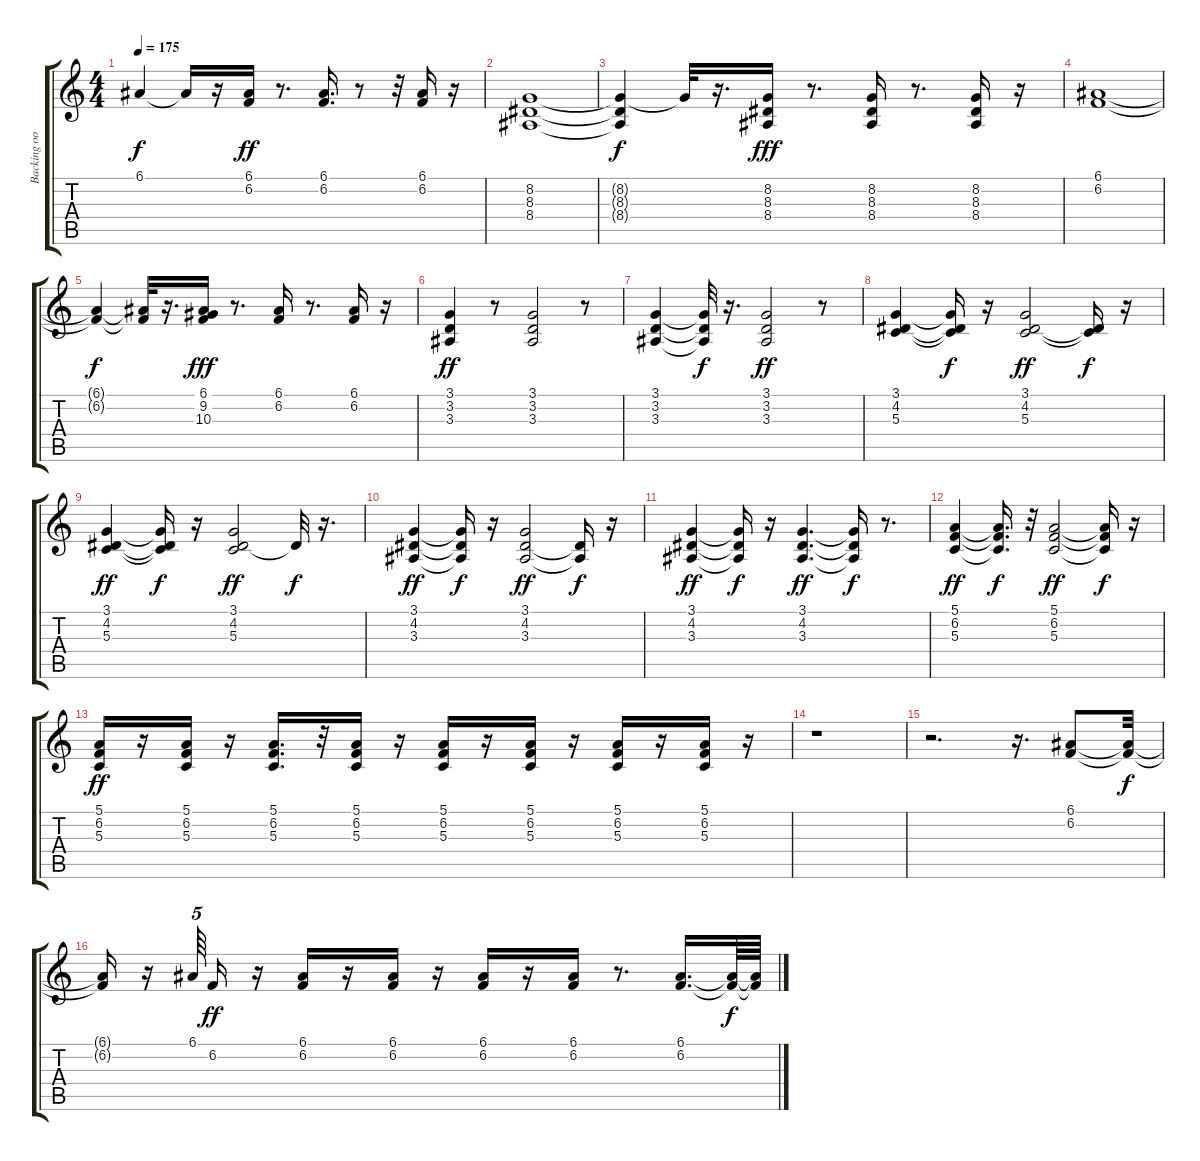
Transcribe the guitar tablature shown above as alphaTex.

\track ("Backing oohs" "Backing oo") {instrument voiceoohs}
\staff {score tabs}
\tuning (E4 B3 G3 D3 A2 E2) {hide}
\ts (4 4)
\tempo 175
\clef g2
\ks c
6.1{t}.4{dy f} 6.1{t}.16 r.16 (6.1 6.2).16{dy ff} r.8{d} (6.1 6.2).16{d} r.8 r.32 (6.1 6.2).16 r.16 |
(8.2 8.3 8.4).1 |
(8.2{t} 8.3{t} 8.4{t}).4{dy f} 8.2{t}.32 r.16{d} (8.2 8.3 8.4).16{dy fff} r.8{d} (8.2 8.3 8.4).16 r.8{d} (8.2 8.3 8.4).16 r.16 |
(6.1 6.2).1 |
(6.1{t} 6.2{t}).4{dy f} (6.1{t} 6.2{t}).32 r.16{d} (6.1 9.2 10.3).16{dy fff} r.8{d} (6.1 6.2).16 r.8{d} (6.1 6.2).16 r.16 |
(3.1 3.2 3.3).4{dy ff} r.8 (3.1 3.2 3.3).2 r.8 |
(3.1 3.2 3.3).4 (3.1{t} 3.2{t} 3.3{t}).32{dy f} r.16{d} (3.1 3.2 3.3).2{dy ff} r.8 |
(3.1 4.2 5.3).4 (3.1{t} 4.2{t} 5.3{t}).16{dy f} r.16 (3.1 4.2 5.3).2{dy ff} (4.2{t} 5.3{t}).16{dy f} r.16 |
(3.1 4.2 5.3).4{dy ff} (3.1{t} 4.2{t} 5.3{t}).16{dy f} r.16 (3.1 4.2 5.3).2{dy ff} 4.2{t}.32{dy f} r.16{d} |
(3.1 4.2 3.3).4{dy ff} (3.1{t} 4.2{t} 3.3{t}).16{dy f} r.16 (3.1 4.2 3.3).2{dy ff} (4.2{t} 3.3{t}).16{dy f} r.16 |
(3.1 4.2 3.3).4{dy ff} (3.1{t} 4.2{t} 3.3{t}).16{dy f} r.16 (3.1 4.2 3.3).4{d dy ff} (3.1{t} 4.2{t} 3.3{t}).16{dy f} r.8{d} |
(5.1 6.2 5.3).4{dy ff} (5.1{t} 6.2{t} 5.3{t}).16{d dy f} r.32 (5.1 6.2 5.3).2{dy ff} (5.1{t} 6.2{t} 5.3{t}).16{dy f} r.16 |
(5.1 6.2 5.3).16{dy ff} r.16 (5.1 6.2 5.3).16 r.16 (5.1 6.2 5.3).16{d} r.32 (5.1 6.2 5.3).16 r.16 (5.1 6.2 5.3).16 r.16 (5.1 6.2 5.3).16 r.16 (5.1 6.2 5.3).16 r.16 (5.1 6.2 5.3).16 r.16 |
r.1 |
r.2{d} r.16{d} (6.1 6.2).8 (6.1{t} 6.2{t}).32{dy f} |
(6.1{t} 6.2{t}).16 r.16 6.1.64{tu (5 4)} 6.2.16{dy ff} r.16 (6.1 6.2).16 r.16 (6.1 6.2).16 r.16 (6.1 6.2).16 r.16 (6.1 6.2).16 r.8{d} (6.1 6.2).16{d} (6.1{t} 6.2{t}).64{dy f} (6.1{t} 6.2{t}).64
